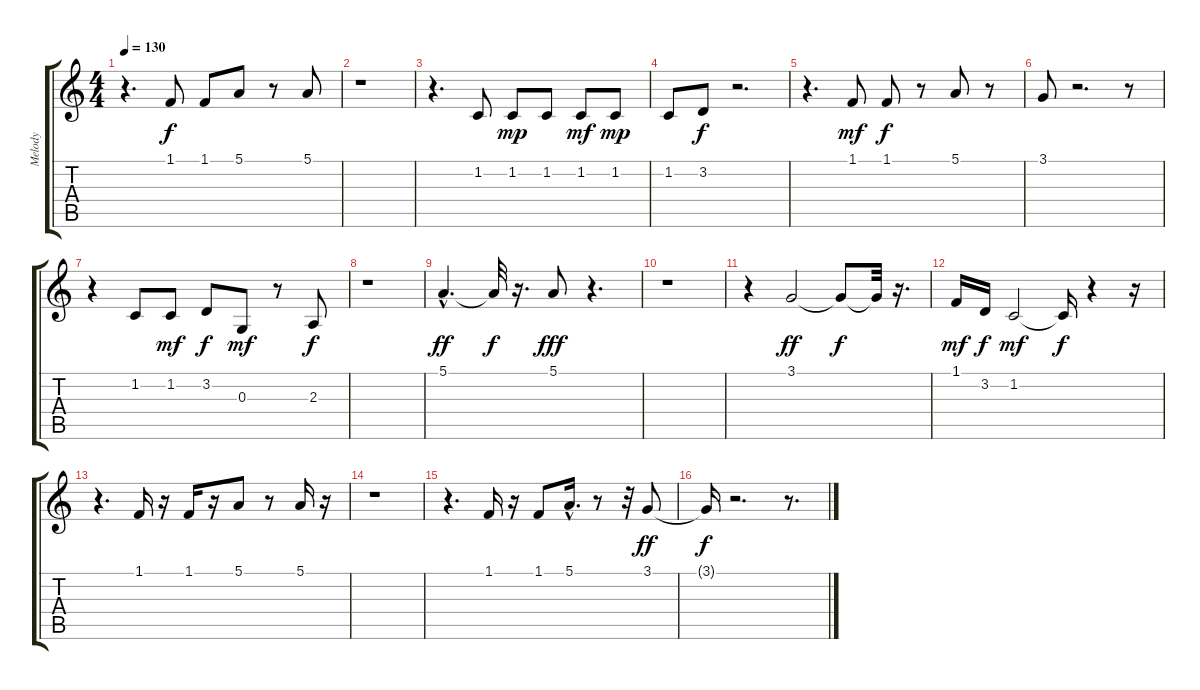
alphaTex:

\track ("Melody" "Melody") {instrument fx5brightness}
\staff {score tabs}
\tuning (E4 B3 G3 D3 A2 E2) {hide}
\ts (4 4)
\tempo 130
\clef g2
\ks c
r.4{d dy f} 1.1.8 1.1.8 5.1.8 r.8 5.1.8 |
r.1 |
r.4{d} 1.2.8 1.2.8{dy mp} 1.2.8 1.2.8{dy mf} 1.2.8{dy mp} |
1.2.8 3.2.8{dy f} r.2{d} |
r.4{d} 1.1.8{dy mf} 1.1.8{dy f} r.8 5.1.8 r.8 |
3.1.8 r.2{d} r.8 |
r.4 1.2.8 1.2.8{dy mf} 3.2.8{dy f} 0.3.8{dy mf} r.8 2.3.8{dy f} |
r.1 |
5.1{hac}.4{d dy ff} 5.1{t}.32{dy f} r.16{d} 5.1.8{dy fff} r.4{d} |
r.1 |
r.4 3.1.2{dy ff} 3.1{t}.8{dy f} 3.1{t}.32 r.16{d} |
1.1.16{dy mf} 3.2.16{dy f} 1.2.2{dy mf} 1.2{t}.16{dy f} r.4 r.16 |
r.4{d} 1.1.16 r.16 1.1.16 r.16 5.1.8 r.8 5.1.16 r.16 |
r.1 |
r.4{d} 1.1.16 r.16 1.1.8 5.1{hac}.16{d} r.8 r.32 3.1.8{dy ff} |
3.1{t}.16{dy f} r.2{d} r.8{d}
